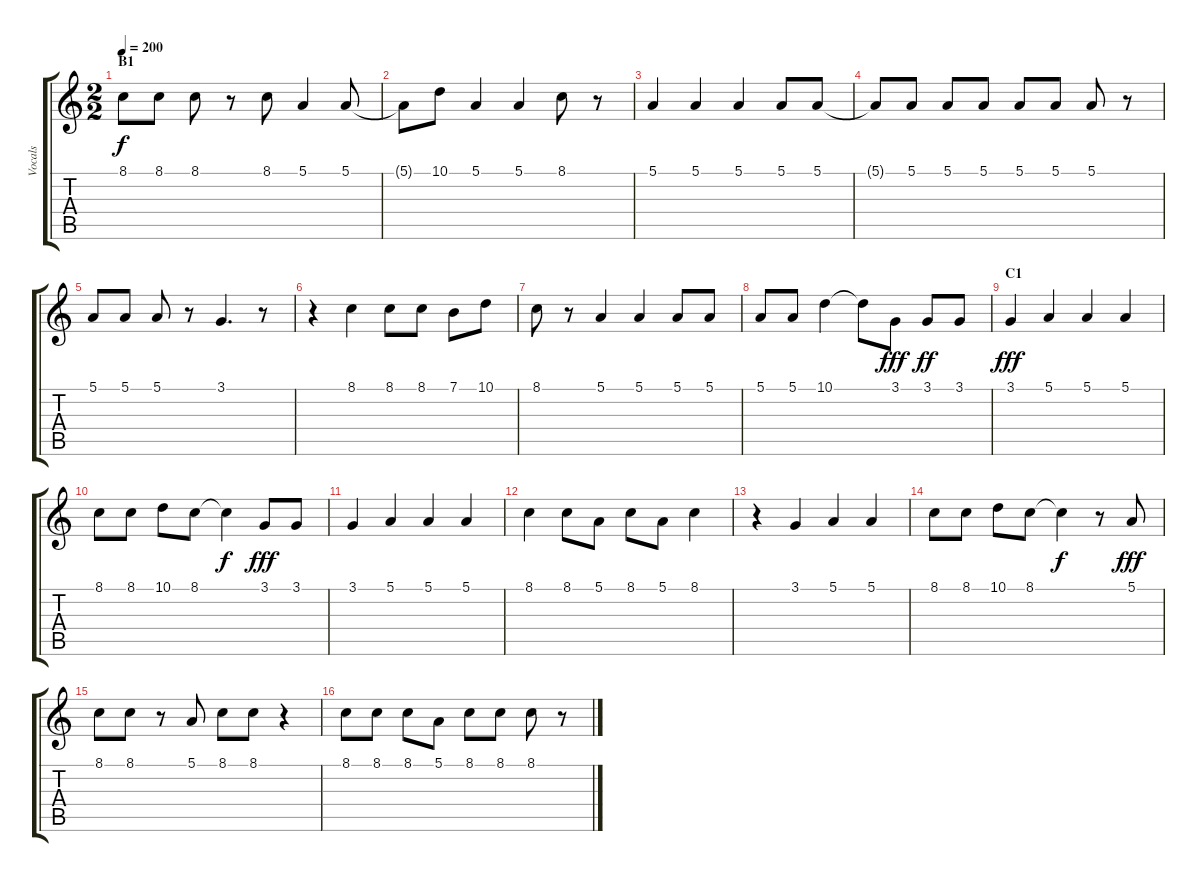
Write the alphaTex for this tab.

\track ("Vocals" "Vocals") {instrument lead6voice}
\staff {score tabs}
\tuning (E4 B3 G3 D3 A2 E2) {hide}
\ts (2 2)
\section ("" "B1")
\tempo 200
\clef g2
\ks c
8.1.8{dy f} 8.1.8 8.1.8 r.8 8.1.8 5.1.4 5.1.8 |
5.1{t}.8 10.1.8 5.1.4 5.1.4 8.1.8 r.8 |
5.1.4 5.1.4 5.1.4 5.1.8 5.1.8 |
5.1{t}.8 5.1.8 5.1.8 5.1.8 5.1.8 5.1.8 5.1.8 r.8 |
5.1.8 5.1.8 5.1.8 r.8 3.1.4{d} r.8 |
r.4 8.1.4 8.1.8 8.1.8 7.1.8 10.1.8 |
8.1.8 r.8 5.1.4 5.1.4 5.1.8 5.1.8 |
5.1.8 5.1.8 10.1.4 10.1{t}.8 3.1.8{dy fff} 3.1.8{dy ff} 3.1.8 |
\section ("" "C1")
3.1.4{dy fff} 5.1.4 5.1.4 5.1.4 |
8.1.8 8.1.8 10.1.8 8.1.8 8.1{t}.4{dy f} 3.1.8{dy fff} 3.1.8 |
3.1.4 5.1.4 5.1.4 5.1.4 |
8.1.4 8.1.8 5.1.8 8.1.8 5.1.8 8.1.4 |
r.4 3.1.4 5.1.4 5.1.4 |
8.1.8 8.1.8 10.1.8 8.1.8 8.1{t}.4{dy f} r.8 5.1.8{dy fff} |
8.1.8 8.1.8 r.8 5.1.8 8.1.8 8.1.8 r.4 |
8.1.8 8.1.8 8.1.8 5.1.8 8.1.8 8.1.8 8.1.8 r.8
